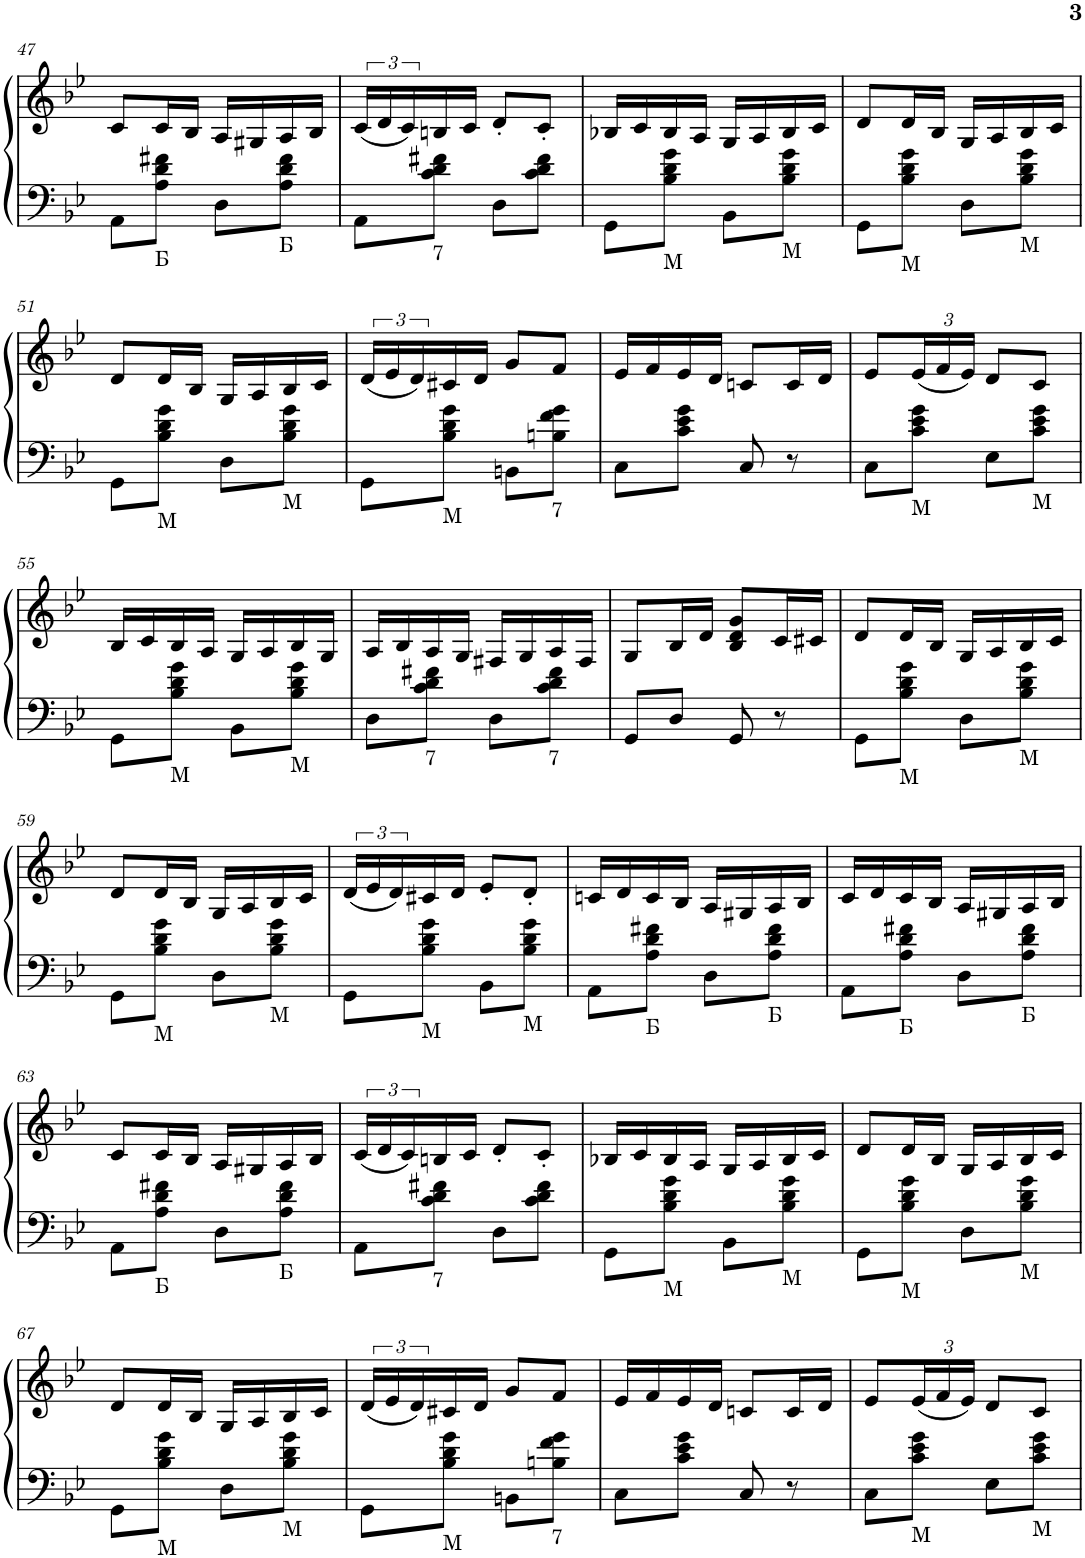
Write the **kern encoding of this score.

**kern	**kern
*part2	*part1
*staff2	*staff1
*I"P2	*I"P1
!!LO:PB:g=z
*clefF4	*clefG2
*k[b-e-]	*k[b-e-]
*B-:	*B-:
*M2/4	*M2/4
=47	=47
8AA\L	8c/L
!LO:TX:b:t=Б	!
8A\ 8d\ 8f#X\J	16c/L
.	16B-/JJ
8D\L	16A/LL
.	16G#X/
!LO:TX:b:t=Б	!
8A\ 8d\ 8f#\J	16A/
.	16B-/JJ
=48	=48
8AA\L	(24c/LL
.	24d/
.	24c/)
!LO:TX:b:t=7	!
8c\ 8d\ 8f#X\J	16Bn/
.	16c/JJ
8D\L	8d'/L
8c\ 8d\ 8f#\J	8c'/J
=49	=49
8GG\L	16B-X/LL
.	16c/
!LO:TX:b:t=М	!
8B-\ 8d\ 8g\J	16B-/
.	16A/JJ
8BB-\L	16G/LL
.	16A/
!LO:TX:b:t=М	!
8B-\ 8d\ 8g\J	16B-/
.	16c/JJ
=50	=50
8GG\L	8d/L
!LO:TX:b:t=М	!
8B-\ 8d\ 8g\J	16d/L
.	16B-/JJ
8D\L	16G/LL
.	16A/
!LO:TX:b:t=М	!
8B-\ 8d\ 8g\J	16B-/
.	16c/JJ
!!LO:LB:g=z
=51	=51
8GG\L	8d/L
!LO:TX:b:t=М	!
8B-\ 8d\ 8g\J	16d/L
.	16B-/JJ
8D\L	16G/LL
.	16A/
!LO:TX:b:t=М	!
8B-\ 8d\ 8g\J	16B-/
.	16c/JJ
=52	=52
8GG\L	(24d/LL
.	24e-/
.	24d/)
!LO:TX:b:t=М	!
8B-\ 8d\ 8g\J	16c#X/
.	16d/JJ
8BBn\L	8g/L
!LO:TX:b:t=7	!
8Bn\ 8f\ 8g\J	8f/J
=53	=53
8C\L	16e-/LL
.	16f/
8c\ 8e-\ 8g\J	16e-/
.	16d/JJ
8C/	8cn/L
8r	16c/L
.	16d/JJ
=54	=54
8C\L	8e-/L
*	*Xbrackettup
!LO:TX:b:t=М	!
8c\ 8e-\ 8g\J	(24e-/L
.	24f/
.	24e-/JJ)
8E-\L	8d/L
!LO:TX:b:t=М	!
8c\ 8e-\ 8g\J	8c/J
!!LO:LB:g=z
=55	=55
8GG\L	16B-/LL
.	16c/
!LO:TX:b:t=М	!
8B-\ 8d\ 8g\J	16B-/
.	16A/JJ
8BB-\L	16G/LL
.	16A/
!LO:TX:b:t=М	!
8B-\ 8d\ 8g\J	16B-/
.	16G/JJ
=56	=56
8D\L	16A/LL
.	16B-/
!LO:TX:b:t=7	!
8c\ 8d\ 8f#X\J	16A/
.	16G/JJ
8D\L	16F#X/LL
.	16G/
!LO:TX:b:t=7	!
8c\ 8d\ 8f#\J	16A/
.	16F#/JJ
=57	=57
8GG/L	8G/L
8D/J	16B-/L
.	16d/JJ
8GG/	8B-/ 8d/ 8g/L
8r	16c/L
.	16c#X/JJ
=58	=58
8GG\L	8d/L
!LO:TX:b:t=М	!
8B-\ 8d\ 8g\J	16d/L
.	16B-/JJ
8D\L	16G/LL
.	16A/
!LO:TX:b:t=М	!
8B-\ 8d\ 8g\J	16B-/
.	16c/JJ
!!LO:LB:g=z
=59	=59
8GG\L	8d/L
!LO:TX:b:t=М	!
8B-\ 8d\ 8g\J	16d/L
.	16B-/JJ
8D\L	16G/LL
.	16A/
!LO:TX:b:t=М	!
8B-\ 8d\ 8g\J	16B-/
.	16c/JJ
=60	=60
*	*brackettup
8GG\L	(24d/LL
.	24e-/
.	24d/)
!LO:TX:b:t=М	!
8B-\ 8d\ 8g\J	16c#X/
.	16d/JJ
8BB-\L	8e-'/L
!LO:TX:b:t=М	!
8B-\ 8d\ 8g\J	8d'/J
=61	=61
8AA\L	16cn/LL
.	16d/
!LO:TX:b:t=Б	!
8A\ 8d\ 8f#X\J	16c/
.	16B-/JJ
8D\L	16A/LL
.	16G#X/
!LO:TX:b:t=Б	!
8A\ 8d\ 8f#\J	16A/
.	16B-/JJ
=62	=62
8AA\L	16c/LL
.	16d/
!LO:TX:b:t=Б	!
8A\ 8d\ 8f#X\J	16c/
.	16B-/JJ
8D\L	16A/LL
.	16G#X/
!LO:TX:b:t=Б	!
8A\ 8d\ 8f#\J	16A/
.	16B-/JJ
!!LO:LB:g=z
=63	=63
8AA\L	8c/L
!LO:TX:b:t=Б	!
8A\ 8d\ 8f#X\J	16c/L
.	16B-/JJ
8D\L	16A/LL
.	16G#X/
!LO:TX:b:t=Б	!
8A\ 8d\ 8f#\J	16A/
.	16B-/JJ
=64	=64
8AA\L	(24c/LL
.	24d/
.	24c/)
!LO:TX:b:t=7	!
8c\ 8d\ 8f#X\J	16Bn/
.	16c/JJ
8D\L	8d'/L
8c\ 8d\ 8f#\J	8c'/J
=65	=65
8GG\L	16B-X/LL
.	16c/
!LO:TX:b:t=М	!
8B-\ 8d\ 8g\J	16B-/
.	16A/JJ
8BB-\L	16G/LL
.	16A/
!LO:TX:b:t=М	!
8B-\ 8d\ 8g\J	16B-/
.	16c/JJ
=66	=66
8GG\L	8d/L
!LO:TX:b:t=М	!
8B-\ 8d\ 8g\J	16d/L
.	16B-/JJ
8D\L	16G/LL
.	16A/
!LO:TX:b:t=М	!
8B-\ 8d\ 8g\J	16B-/
.	16c/JJ
!!LO:LB:g=z
=67	=67
8GG\L	8d/L
!LO:TX:b:t=М	!
8B-\ 8d\ 8g\J	16d/L
.	16B-/JJ
8D\L	16G/LL
.	16A/
!LO:TX:b:t=М	!
8B-\ 8d\ 8g\J	16B-/
.	16c/JJ
=68	=68
8GG\L	(24d/LL
.	24e-/
.	24d/)
!LO:TX:b:t=М	!
8B-\ 8d\ 8g\J	16c#X/
.	16d/JJ
8BBn\L	8g/L
!LO:TX:b:t=7	!
8Bn\ 8f\ 8g\J	8f/J
=69	=69
8C\L	16e-/LL
.	16f/
8c\ 8e-\ 8g\J	16e-/
.	16d/JJ
8C/	8cn/L
8r	16c/L
.	16d/JJ
=70	=70
8C\L	8e-/L
*	*Xbrackettup
!LO:TX:b:t=М	!
8c\ 8e-\ 8g\J	(24e-/L
.	24f/
.	24e-/JJ)
8E-\L	8d/L
!LO:TX:b:t=М	!
8c\ 8e-\ 8g\J	8c/J
=	=
*-	*-
